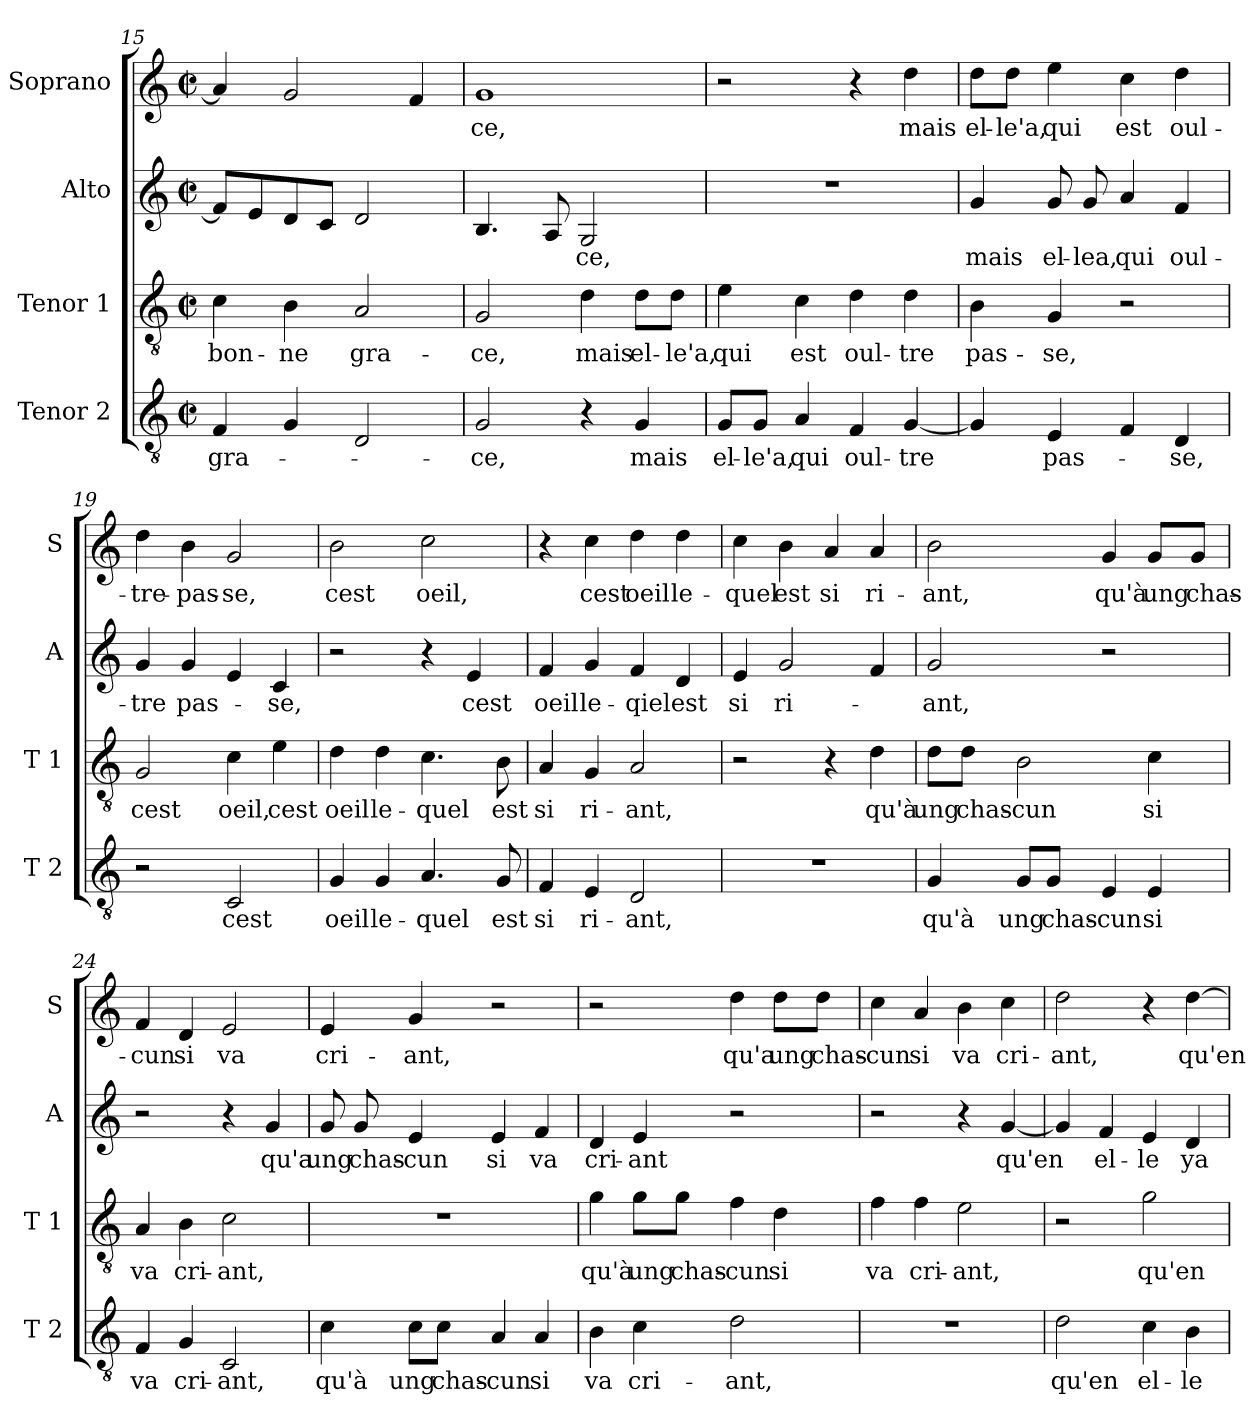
**kern	**text	**kern	**text	**kern	**text	**kern	**text
*part4	*part4	*part3	*part3	*part2	*part2	*part1	*part1
*staff4	*staff4	*staff3	*staff3	*staff2	*staff2	*staff1	*staff1
*I"Tenor 2	*	*I"Tenor 1	*	*I"Alto	*	*I"Soprano	*
*I'T 2	*	*I'T 1	*	*I'A	*	*I'S	*
!!LO:LB:g=z
*clefGv2	*	*clefGv2	*	*clefG2	*	*clefG2	*
*k[]	*	*k[]	*	*k[]	*	*k[]	*
*C:	*	*C:	*	*C:	*	*C:	*
*M2/2	*	*M2/2	*	*M2/2	*	*M2/2	*
*met(c|)	*	*met(c|)	*	*met(c|)	*	*met(c|)	*
=15	=15	=15	=15	=15	=15	=15	=15
!	!LO:LY:b	!	!LO:LY:b	!	!	!	!
4F/	gra-	4c\	bon-	8f/L]	.	4a/]	.
.	.	.	.	8e/	.	.	.
!	!	!	!LO:LY:b	!	!	!	!
4G/	.	4B\	-ne	8d/	.	2g/	.
.	.	.	.	8c/J	.	.	.
!	!	!	!LO:LY:b	!	!	!	!
2D/	.	2A/	gra-	2d/	.	.	.
.	.	.	.	.	.	4f/	.
=16	=16	=16	=16	=16	=16	=16	=16
!	!LO:LY:b	!	!LO:LY:b	!	!	!	!LO:LY:b
2G/	-ce,	2G/	-ce,	4.B/	.	1g	-ce,
.	.	.	.	8A/	.	.	.
!	!	!	!LO:LY:b	!	!LO:LY:b	!	!
4r	.	4d\	mais	2G/	-ce,	.	.
!	!LO:LY:b	!	!LO:LY:b	!	!	!	!
4G/	mais	8d\L	el-	.	.	.	.
!	!	!	!LO:LY:b	!	!	!	!
.	.	8d\J	-le'a,	.	.	.	.
=17	=17	=17	=17	=17	=17	=17	=17
!	!LO:LY:b	!	!LO:LY:b	!	!	!	!
8G/L	el-	4e\	qui	1r	.	2r	.
!	!LO:LY:b	!	!	!	!	!	!
8G/J	-le'a,	.	.	.	.	.	.
!	!LO:LY:b	!	!LO:LY:b	!	!	!	!
4A/	qui	4c\	est	.	.	.	.
!	!LO:LY:b	!	!LO:LY:b	!	!	!	!
4F/	oul-	4d\	oul-	.	.	4r	.
!	!LO:LY:b	!	!LO:LY:b	!	!	!	!LO:LY:b
[4G/	-tre	4d\	-tre	.	.	4dd\	mais
=18	=18	=18	=18	=18	=18	=18	=18
!	!	!	!LO:LY:b	!	!LO:LY:b	!	!LO:LY:b
4G/]	.	4B\	pas-	4g/	mais	8dd\L	el-
!	!	!	!	!	!	!	!LO:LY:b
.	.	.	.	.	.	8dd\J	-le'a,
!	!LO:LY:b	!	!LO:LY:b	!	!LO:LY:b	!	!LO:LY:b
4E/	pas-	4G/	-se,	8g/	el-	4ee\	qui
!	!	!	!	!	!LO:LY:b	!	!
.	.	.	.	8g/	-lea,	.	.
!	!	!	!	!	!LO:LY:b	!	!LO:LY:b
4F/	.	2r	.	4a/	qui	4cc\	est
!	!LO:LY:b	!	!	!	!LO:LY:b	!	!LO:LY:b
4D/	-se,	.	.	4f/	oul-	4dd\	oul-
=19	=19	=19	=19	=19	=19	=19	=19
!	!	!	!LO:LY:b	!	!LO:LY:b	!	!LO:LY:b
2r	.	2G/	cest	4g/	-tre	4dd\	-tre-
!	!	!	!	!	!LO:LY:b	!	!LO:LY:b
.	.	.	.	4g/	pas-	4b\	-pas-
!	!LO:LY:b	!	!LO:LY:b	!	!	!	!LO:LY:b
2C/	cest	4c\	oeil,	4e/	.	2g/	-se,
!	!	!	!LO:LY:b	!	!LO:LY:b	!	!
.	.	4e\	cest	4c/	-se,	.	.
!!LO:LB:g=z
=20	=20	=20	=20	=20	=20	=20	=20
!	!LO:LY:b	!	!LO:LY:b	!	!	!	!LO:LY:b
4G/	oeil	4d\	oeil	2r	.	2b\	cest
!	!LO:LY:b	!	!LO:LY:b	!	!	!	!
4G/	le-	4d\	le-	.	.	.	.
!	!LO:LY:b	!	!LO:LY:b	!	!	!	!LO:LY:b
4.A/	-quel	4.c\	-quel	4r	.	2cc\	oeil,
!	!	!	!	!	!LO:LY:b	!	!
.	.	.	.	4e/	cest	.	.
!	!LO:LY:b	!	!LO:LY:b	!	!	!	!
8G/	est	8B\	est	.	.	.	.
=21	=21	=21	=21	=21	=21	=21	=21
!	!LO:LY:b	!	!LO:LY:b	!	!LO:LY:b	!	!
4F/	si	4A/	si	4f/	oeil	4r	.
!	!LO:LY:b	!	!LO:LY:b	!	!LO:LY:b	!	!LO:LY:b
4E/	ri-	4G/	ri-	4g/	le-	4cc\	cest
!	!LO:LY:b	!	!LO:LY:b	!	!LO:LY:b	!	!LO:LY:b
2D/	-ant,	2A/	-ant,	4f/	-qiel	4dd\	oeil
!	!	!	!	!	!LO:LY:b	!	!LO:LY:b
.	.	.	.	4d/	est	4dd\	le-
=22	=22	=22	=22	=22	=22	=22	=22
!	!	!	!	!	!LO:LY:b	!	!LO:LY:b
1r	.	2r	.	4e/	si	4cc\	-quel
!	!	!	!	!	!LO:LY:b	!	!LO:LY:b
.	.	.	.	2g/	ri-	4b\	est
!	!	!	!	!	!	!	!LO:LY:b
.	.	4r	.	.	.	4a/	si
!	!	!	!LO:LY:b	!	!	!	!LO:LY:b
.	.	4d\	qu'à	4f/	.	4a/	ri-
=23	=23	=23	=23	=23	=23	=23	=23
!	!LO:LY:b	!	!LO:LY:b	!	!LO:LY:b	!	!LO:LY:b
4G/	qu'à	8d\L	ung	2g/	-ant,	2b\	-ant,
!	!	!	!LO:LY:b	!	!	!	!
.	.	8d\J	chas-	.	.	.	.
!	!LO:LY:b	!	!LO:LY:b	!	!	!	!
8G/L	ung	2B\	-cun	.	.	.	.
!	!LO:LY:b	!	!	!	!	!	!
8G/J	chas-	.	.	.	.	.	.
!	!LO:LY:b	!	!	!	!	!	!LO:LY:b
4E/	-cun	.	.	2r	.	4g/	qu'à
!	!LO:LY:b	!	!LO:LY:b	!	!	!	!LO:LY:b
4E/	si	4c\	si	.	.	8g/L	ung
!	!	!	!	!	!	!	!LO:LY:b
.	.	.	.	.	.	8g/J	chas-
=24	=24	=24	=24	=24	=24	=24	=24
!	!LO:LY:b	!	!LO:LY:b	!	!	!	!LO:LY:b
4F/	va	4A/	va	2r	.	4f/	-cun
!	!LO:LY:b	!	!LO:LY:b	!	!	!	!LO:LY:b
4G/	cri-	4B\	cri-	.	.	4d/	si
!	!LO:LY:b	!	!LO:LY:b	!	!	!	!LO:LY:b
2C/	-ant,	2c\	-ant,	4r	.	2e/	va
!	!	!	!	!	!LO:LY:b	!	!
.	.	.	.	4g/	qu'a	.	.
=25	=25	=25	=25	=25	=25	=25	=25
!	!LO:LY:b	!	!	!	!LO:LY:b	!	!LO:LY:b
4c\	qu'à	1r	.	8g/	ung	4e/	cri-
!	!	!	!	!	!LO:LY:b	!	!
.	.	.	.	8g/	chas-	.	.
!	!LO:LY:b	!	!	!	!LO:LY:b	!	!LO:LY:b
8c\L	ung	.	.	4e/	-cun	4g/	-ant,
!	!LO:LY:b	!	!	!	!	!	!
8c\J	chas-	.	.	.	.	.	.
!	!LO:LY:b	!	!	!	!LO:LY:b	!	!
4A/	-cun	.	.	4e/	si	2r	.
!	!LO:LY:b	!	!	!	!LO:LY:b	!	!
4A/	si	.	.	4f/	va	.	.
!!LO:PB:g=z
=26	=26	=26	=26	=26	=26	=26	=26
!	!LO:LY:b	!	!LO:LY:b	!	!LO:LY:b	!	!
4B\	va	4g\	qu'à	4d/	cri-	2r	.
!	!LO:LY:b	!	!LO:LY:b	!	!LO:LY:b	!	!
4c\	cri-	8g\L	ung	4e/	-ant	.	.
!	!	!	!LO:LY:b	!	!	!	!
.	.	8g\J	chas-	.	.	.	.
!	!LO:LY:b	!	!LO:LY:b	!	!	!	!LO:LY:b
2d\	-ant,	4f\	-cun	2r	.	4dd\	qu'a
!	!	!	!LO:LY:b	!	!	!	!LO:LY:b
.	.	4d\	si	.	.	8dd\L	ung
!	!	!	!	!	!	!	!LO:LY:b
.	.	.	.	.	.	8dd\J	chas-
=27	=27	=27	=27	=27	=27	=27	=27
!	!	!	!LO:LY:b	!	!	!	!LO:LY:b
1r	.	4f\	va	2r	.	4cc\	-cun
!	!	!	!LO:LY:b	!	!	!	!LO:LY:b
.	.	4f\	cri-	.	.	4a/	si
!	!	!	!LO:LY:b	!	!	!	!LO:LY:b
.	.	2e\	-ant,	4r	.	4b\	va
!	!	!	!	!	!LO:LY:b	!	!LO:LY:b
.	.	.	.	[4g/	qu'en	4cc\	cri-
=28	=28	=28	=28	=28	=28	=28	=28
!	!LO:LY:b	!	!	!	!	!	!LO:LY:b
2d\	qu'en	2r	.	4g/]	.	2dd\	-ant,
!	!	!	!	!	!LO:LY:b	!	!
.	.	.	.	4f/	el-	.	.
!	!LO:LY:b	!	!LO:LY:b	!	!LO:LY:b	!	!
4c\	el-	2g\	qu'en	4e/	-le	4r	.
!	!LO:LY:b	!	!	!	!LO:LY:b	!	!LO:LY:b
4B\	-le	.	.	4d/	ya	[4dd\	qu'en
=	=	=	=	=	=	=	=
*-	*-	*-	*-	*-	*-	*-	*-
